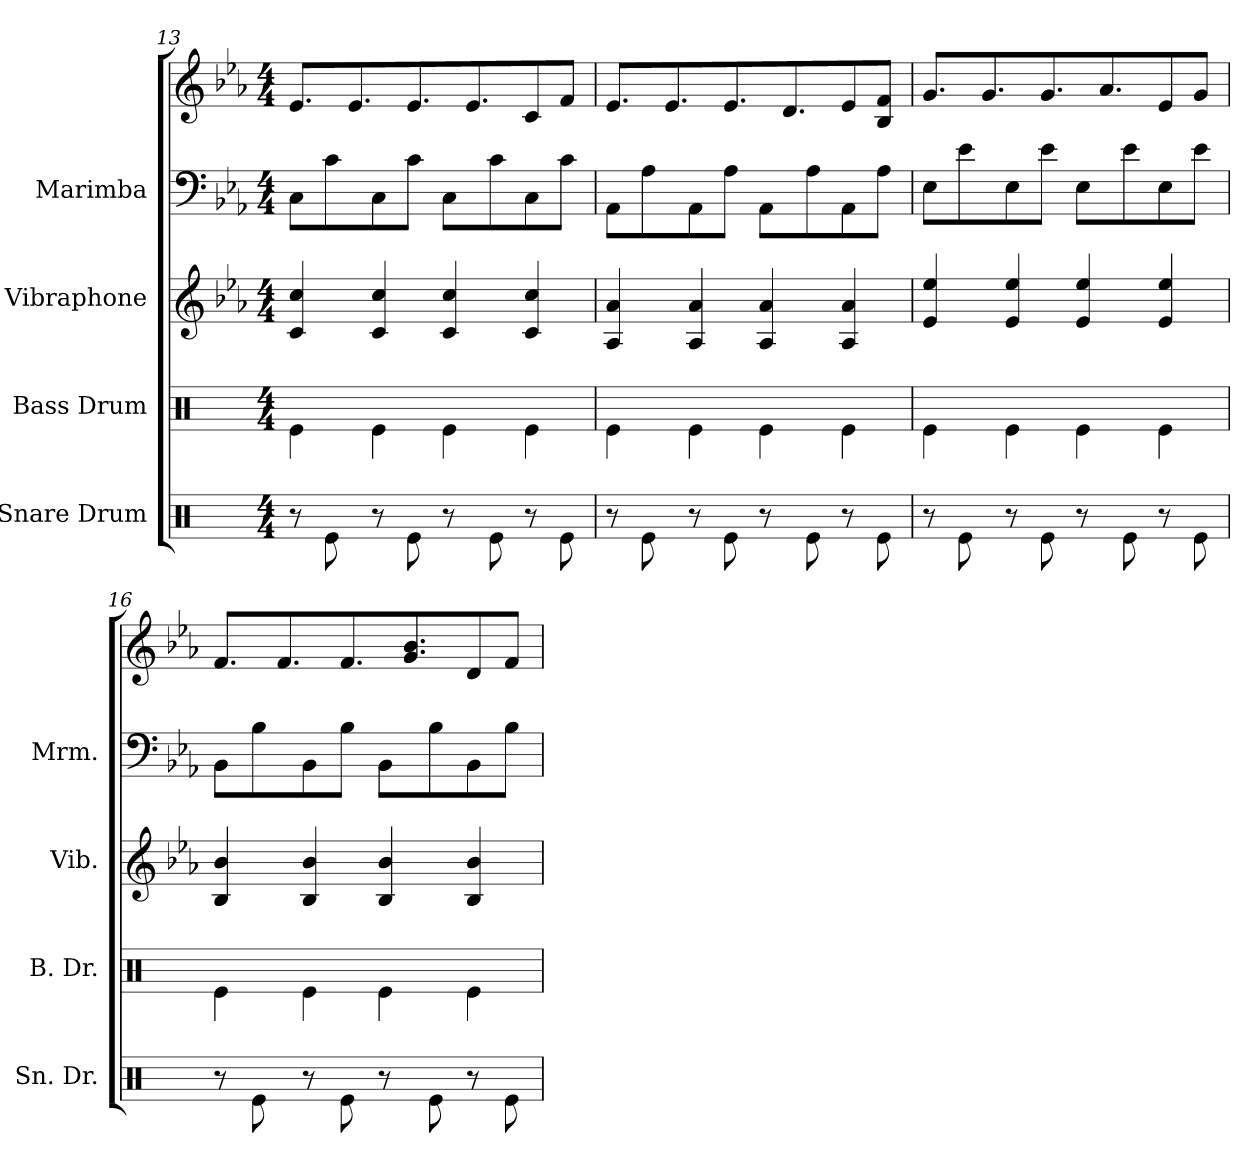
**kern	**kern	**kern	**kern	**kern
*part4	*part3	*part2	*part1	*part1
*staff5	*staff4	*staff3	*staff2	*staff1
*I"Snare Drum	*I"Bass Drum	*I"Vibraphone	*I"Marimba	*
*I'Sn. Dr.	*I'B. Dr.	*I'Vib.	*I'Mrm.	*
!!LO:LB:g=z
*clefX	*clefX	*clefG2	*clefF4	*clefG2
*k[]	*k[]	*k[b-e-a-]	*k[b-e-a-]	*k[b-e-a-]
*M4/4	*M4/4	*M4/4	*M4/4	*M4/4
=13	=13	=13	=13	=13
8r	4Re\	4c/ 4cc/	8C\L	8.e-/L
8Re\	.	.	8c\	.
.	.	.	.	8.e-/
8r	4Re\	4c/ 4cc/	8C\	.
8Re\	.	.	8c\J	8.e-/
8r	4Re\	4c/ 4cc/	8C\L	.
.	.	.	.	8.e-/
8Re\	.	.	8c\	.
8r	4Re\	4c/ 4cc/	8C\	8c/
8Re\	.	.	8c\J	8f/J
=14	=14	=14	=14	=14
8r	4Re\	4A-/ 4a-/	8AA-\L	8.e-/L
8Re\	.	.	8A-\	.
.	.	.	.	8.e-/
8r	4Re\	4A-/ 4a-/	8AA-\	.
8Re\	.	.	8A-\J	8.e-/
8r	4Re\	4A-/ 4a-/	8AA-\L	.
.	.	.	.	8.d/
8Re\	.	.	8A-\	.
8r	4Re\	4A-/ 4a-/	8AA-\	8e-/
8Re\	.	.	8A-\J	8B-/ 8f/J
=15	=15	=15	=15	=15
8r	4Re\	4e-/ 4ee-/	8E-\L	8.g/L
8Re\	.	.	8e-\	.
.	.	.	.	8.g/
8r	4Re\	4e-/ 4ee-/	8E-\	.
8Re\	.	.	8e-\J	8.g/
8r	4Re\	4e-/ 4ee-/	8E-\L	.
.	.	.	.	8.a-/
8Re\	.	.	8e-\	.
8r	4Re\	4e-/ 4ee-/	8E-\	8e-/
8Re\	.	.	8e-\J	8g/J
=16	=16	=16	=16	=16
8r	4Re\	4B-/ 4b-/	8BB-\L	8.f/L
8Re\	.	.	8B-\	.
.	.	.	.	8.f/
8r	4Re\	4B-/ 4b-/	8BB-\	.
8Re\	.	.	8B-\J	8.f/
8r	4Re\	4B-/ 4b-/	8BB-\L	.
.	.	.	.	8.g/ 8.b-/
8Re\	.	.	8B-\	.
8r	4Re\	4B-/ 4b-/	8BB-\	8d/
8Re\	.	.	8B-\J	8f/J
=	=	=	=	=
*-	*-	*-	*-	*-
